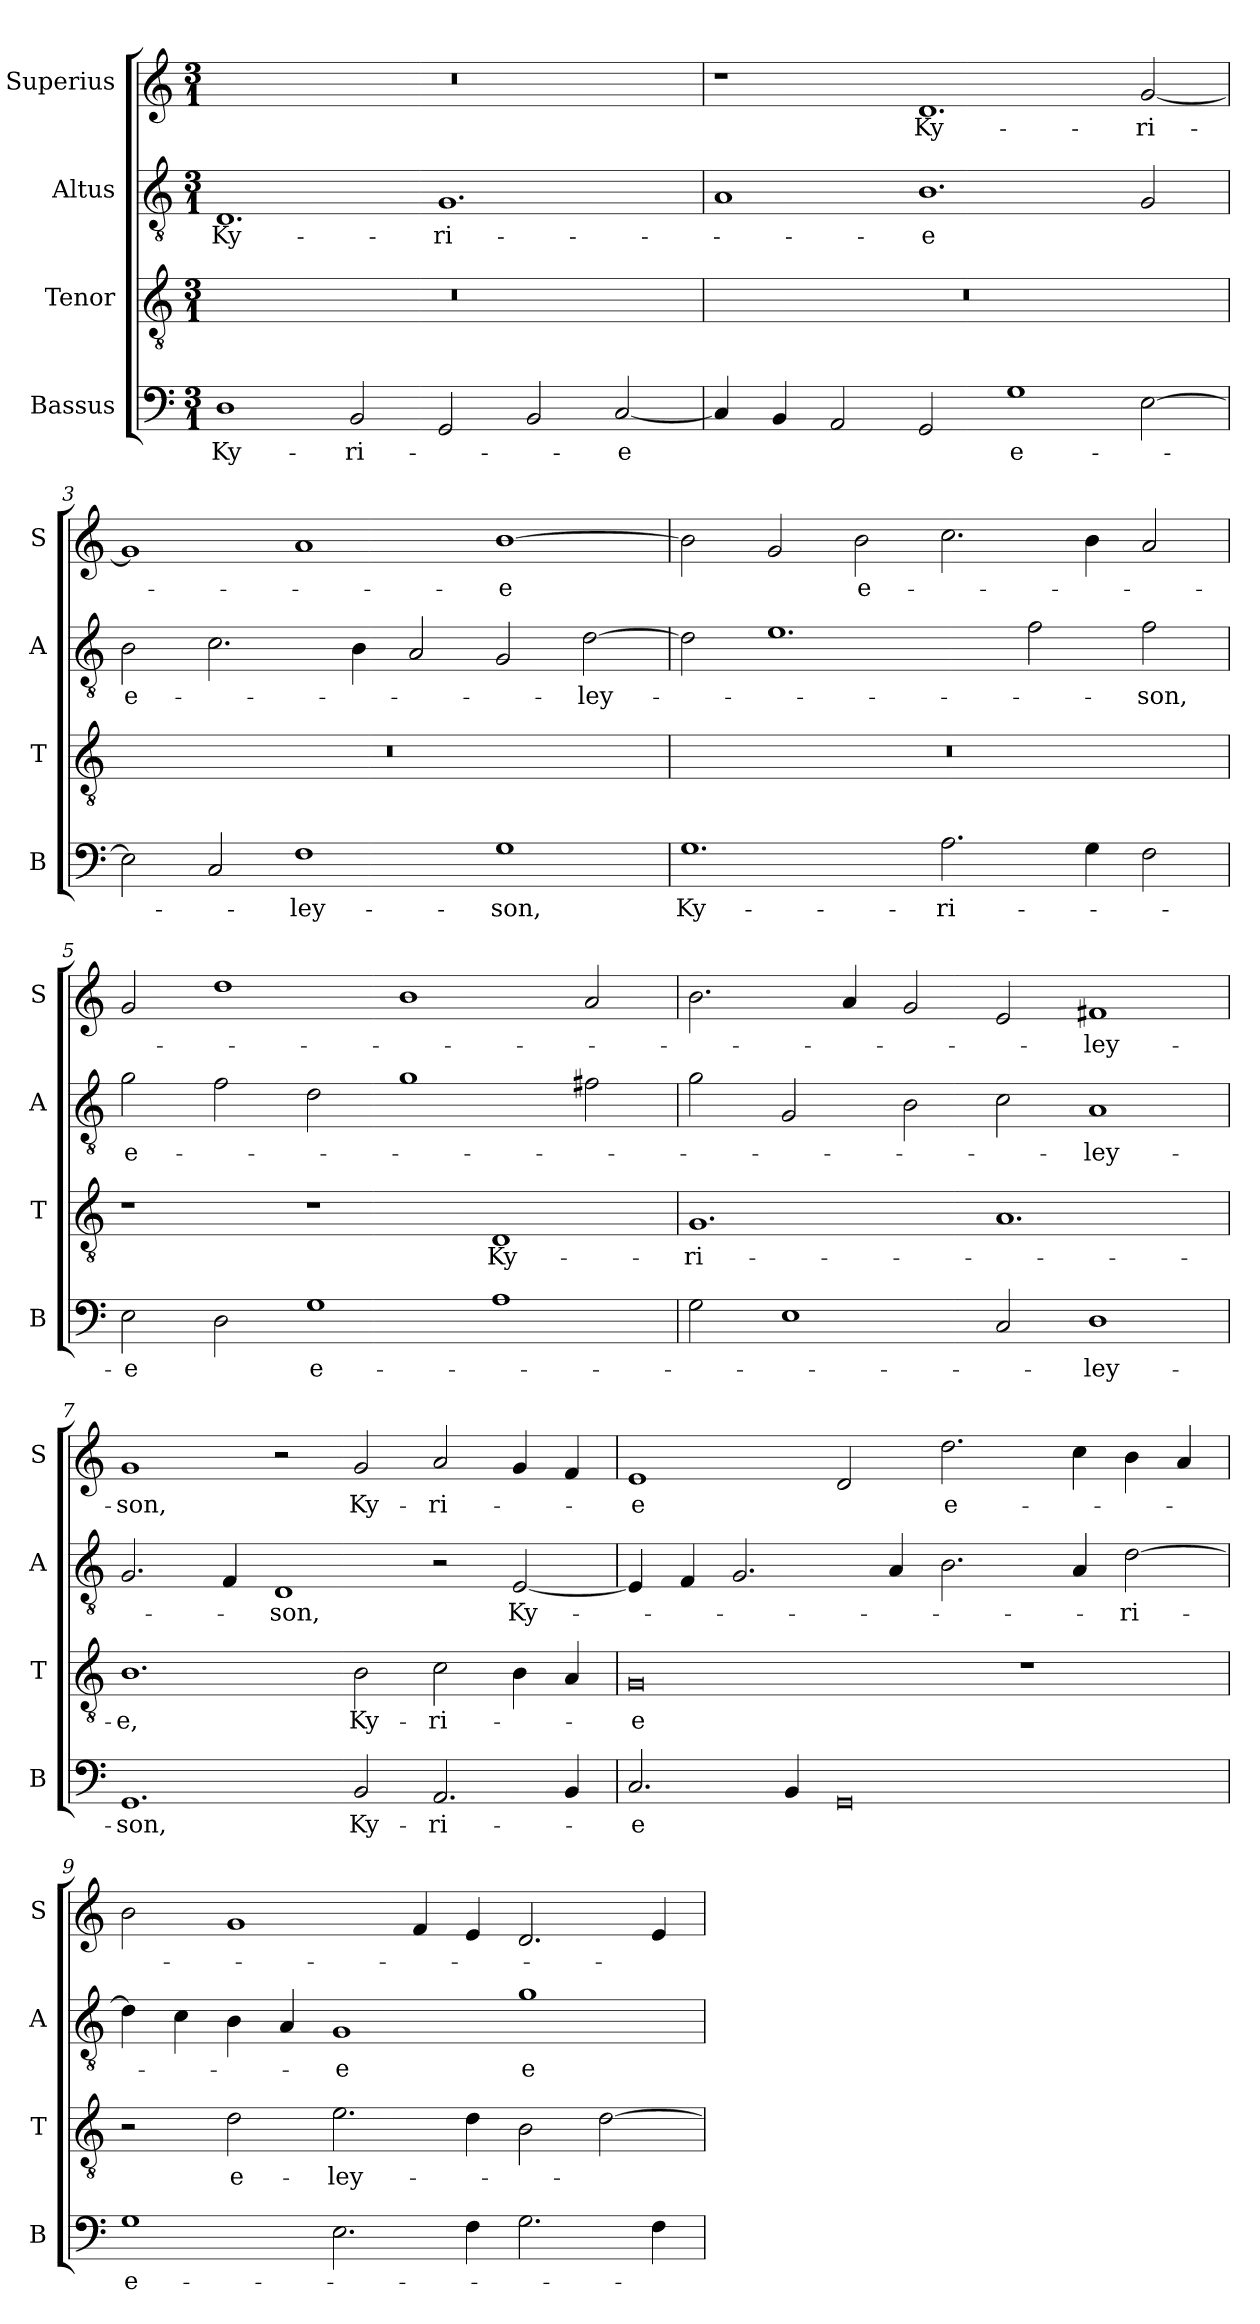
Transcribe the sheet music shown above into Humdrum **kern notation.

**kern	**text	**kern	**text	**kern	**text	**kern	**text
*part4	*part4	*part3	*part3	*part2	*part2	*part1	*part1
*staff4	*staff4	*staff3	*staff3	*staff2	*staff2	*staff1	*staff1
*I"Bassus	*	*I"Tenor	*	*I"Altus	*	*I"Superius	*
*I'B	*	*I'T	*	*I'A	*	*I'S	*
*clefF4	*	*clefGv2	*	*clefGv2	*	*clefG2	*
*k[]	*	*k[]	*	*k[]	*	*k[]	*
*M3/1	*	*M3/1	*	*M3/1	*	*M3/1	*
=1	=1	=1	=1	=1	=1	=1	=1
1D	Ky-	0.r	.	1.D	Ky-	0.r	.
2BB	-ri-	.	.	.	.	.	.
2GG	.	.	.	1.G	-ri-	.	.
2BB	.	.	.	.	.	.	.
[2C	-e	.	.	.	.	.	.
=2	=2	=2	=2	=2	=2	=2	=2
4C]	.	0.r	.	1A	.	1r	.
4BB	.	.	.	.	.	.	.
2AA	.	.	.	.	.	.	.
2GG	.	.	.	1.B	-e	1.d	Ky-
!	!LO:LY:i	!	!	!	!	!	!
1G	e-	.	.	.	.	.	.
[2E	.	.	.	2G	.	[2g	-ri-
=3	=3	=3	=3	=3	=3	=3	=3
!	!	!	!	!	!LO:LY:i	!	!
2E]	.	0.r	.	2B	e-	1g]	.
2C	.	.	.	2.c	.	.	.
!	!LO:LY:i	!	!	!	!	!	!
1F	-ley-	.	.	.	.	1a	.
.	.	.	.	4B	.	.	.
.	.	.	.	2A	.	.	.
!	!LO:LY:i	!	!	!	!	!	!
1G	-son,	.	.	2G	.	[1b	-e
!	!	!	!	!	!LO:LY:i	!	!
.	.	.	.	[2d	-ley-	.	.
=4	=4	=4	=4	=4	=4	=4	=4
!	!LO:LY:i	!	!	!	!	!	!
1.G	Ky-	0.r	.	2d]	.	2b]	.
.	.	.	.	1.e	.	2g	.
!	!	!	!	!	!	!	!LO:LY:i
.	.	.	.	.	.	2b	e-
!	!LO:LY:i	!	!	!	!	!	!
2.A	-ri-	.	.	.	.	2.cc	.
.	.	.	.	2f	.	.	.
4G	.	.	.	.	.	4b	.
!	!	!	!	!	!LO:LY:i	!	!
2F	.	.	.	2f	-son,	2a	.
=5	=5	=5	=5	=5	=5	=5	=5
!	!LO:LY:i	!	!	!	!LO:LY:i	!	!
2E	-e	1r	.	2g	e-	2g	.
2D	.	.	.	2f	.	1dd	.
!	!LO:LY:i	!	!	!	!	!	!
1G	e-	1r	.	2d	.	.	.
.	.	.	.	1g	.	1b	.
1A	.	1D	Ky-	.	.	.	.
.	.	.	.	2f#i	.	2a	.
=6	=6	=6	=6	=6	=6	=6	=6
2G	.	1.G	-ri-	2g	.	2.b	.
1E	.	.	.	2G	.	.	.
.	.	.	.	.	.	4a	.
.	.	.	.	2B	.	2g	.
2C	.	1.A	.	2c	.	2e	.
!	!LO:LY:i	!	!	!	!LO:LY:i	!	!LO:LY:i
1D	-ley-	.	.	1A	-ley-	1f#X	-ley-
=7	=7	=7	=7	=7	=7	=7	=7
!	!LO:LY:i	!	!	!	!	!	!LO:LY:i
1.GG	-son,	1.B	-e,	2.G	.	1g	-son,
.	.	.	.	4F	.	.	.
!	!	!	!	!	!LO:LY:i	!	!
.	.	.	.	1D	-son,	2r	.
!	!LO:LY:i	!	!LO:LY:i	!	!	!	!LO:LY:i
2BB	Ky-	2B	Ky-	.	.	2g	Ky-
!	!LO:LY:i	!	!LO:LY:i	!	!	!	!LO:LY:i
2.AA	-ri-	2c	-ri-	2r	.	2a	-ri-
!	!	!	!	!	!LO:LY:i	!	!
.	.	4B	.	[2E	Ky-	4g	.
4BB	.	4A	.	.	.	4f	.
=8	=8	=8	=8	=8	=8	=8	=8
!	!LO:LY:i	!	!LO:LY:i	!	!	!	!LO:LY:i
2.C	-e	0G	-e	4E]	.	1e	-e
.	.	.	.	4F	.	.	.
.	.	.	.	2.G	.	.	.
4BB	.	.	.	.	.	.	.
0GG	.	.	.	.	.	2d	.
.	.	.	.	4A	.	.	.
!	!	!	!	!	!	!	!LO:LY:i
.	.	.	.	2.B	.	2.dd	e-
.	.	1r	.	.	.	.	.
.	.	.	.	4A	.	4cc	.
!	!	!	!	!	!LO:LY:i	!	!
.	.	.	.	[2d	-ri-	4b	.
.	.	.	.	.	.	4a	.
=9	=9	=9	=9	=9	=9	=9	=9
!	!LO:LY:i	!	!	!	!	!	!
1G	e-	2r	.	4d]	.	2b	.
.	.	.	.	4c	.	.	.
!	!	!	!LO:LY:i	!	!	!	!
.	.	2d	e-	4B	.	1g	.
.	.	.	.	4A	.	.	.
!	!	!	!LO:LY:i	!	!LO:LY:i	!	!
2.E	.	2.e	-ley-	1G	-e	.	.
.	.	.	.	.	.	4f	.
4F	.	4d	.	.	.	4e	.
!	!	!	!	!	!LO:LY:i	!	!
2.G	.	2B	.	1g	e-	2.d	.
.	.	[2d	.	.	.	.	.
4F	.	.	.	.	.	4e	.
=	=	=	=	=	=	=	=
*-	*-	*-	*-	*-	*-	*-	*-
